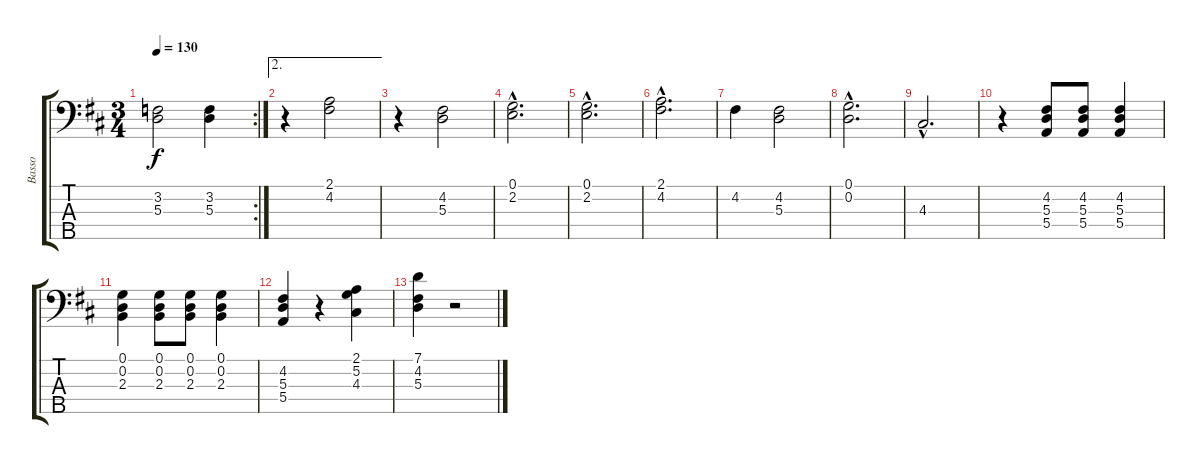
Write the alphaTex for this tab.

\track ("Basso" "Basso") {instrument acousticbass}
\staff {score tabs}
\tuning (G2 D2 A1 E1 A0) {hide}
\rc 2
\ts (3 4)
\tempo 130
\clef f4
\ks d
(3.2 5.3).2{dy f} (3.2 5.3).4 |
\ae 2
r.4 (2.1 4.2).2 |
r.4 (4.2 5.3).2 |
(0.1{hac} 2.2{hac}).2{d} |
(0.1{hac} 2.2{hac}).2{d} |
(2.1{hac} 4.2{hac}).2{d} |
4.2.4 (4.2 5.3).2 |
(0.1{hac} 0.2{hac}).2{d} |
4.3{hac}.2{d} |
r.4 (4.2 5.3 5.4).8 (4.2 5.3 5.4).8 (4.2 5.3 5.4).4 |
(0.1 0.2 2.3).4 (0.1 0.2 2.3).8 (0.1 0.2 2.3).8 (0.1 0.2 2.3).4 |
(4.2 5.3 5.4).4 r.4 (2.1 5.2 4.3).4 |
(7.1 4.2 5.3).4 r.2
